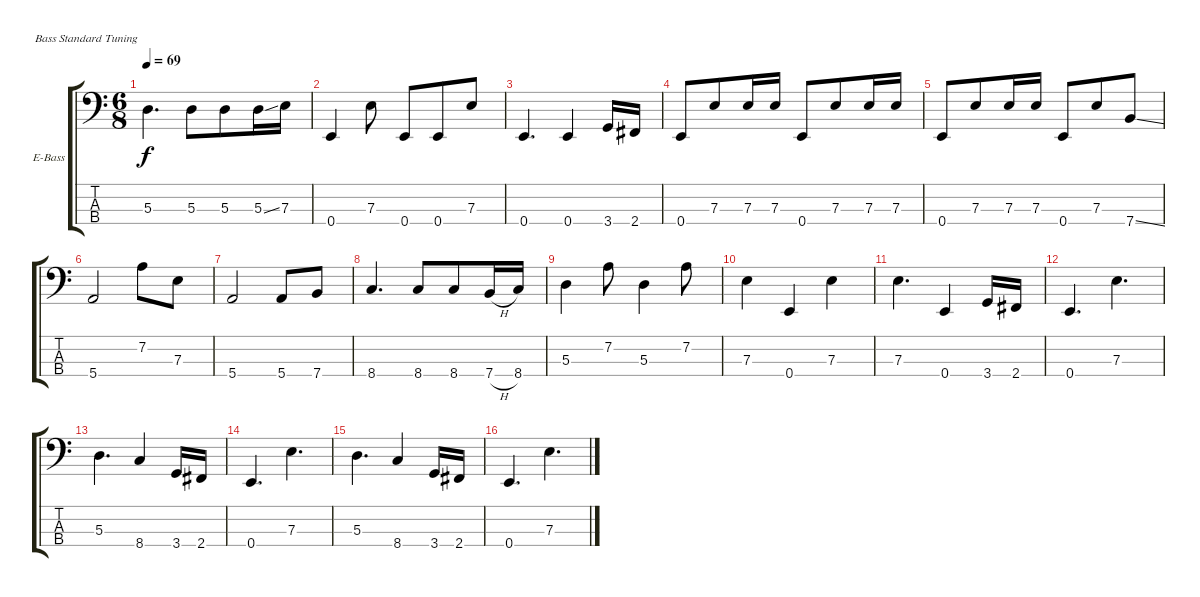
\defaultSystemsLayout 4
\bracketExtendMode groupsimilarinstruments
\firstSystemTrackNameOrientation horizontal
\otherSystemsTrackNameOrientation horizontal
\track ("Бас" "E-Bass") {instrument electricbassfinger}
\staff {score tabs}
\tuning (G2 D2 A1 E1)
\ts (6 8)
\tempo 69
\clef f4
\ks c
5.3.4{d dy f} 5.3.8 5.3.8 5.3{ss}.16 7.3.16 |
0.4.4 7.3.8 0.4.8 0.4.8 7.3.8 |
0.4.4{d} 0.4.4 3.4.16 2.4.16 |
0.4.8 7.3.8 7.3.16 7.3.16 0.4.8 7.3.8 7.3.16 7.3.16 |
0.4.8 7.3.8 7.3.16 7.3.16 0.4.8 7.3.8 7.4{ss}.8 |
5.4.2 7.2.8 7.3.8 |
5.4.2 5.4.8 7.4.8 |
8.4.4{d} 8.4.8 8.4.8 7.4{h}.16 8.4.16 |
5.3.4 7.2.8 5.3.4 7.2.8 |
7.3.4 0.4.4 7.3.4 |
7.3.4{d} 0.4.4 3.4.16 2.4.16 |
0.4.4{d} 7.3.4{d} |
5.3.4{d} 8.4.4 3.4.16 2.4.16 |
0.4.4{d} 7.3.4{d} |
5.3.4{d} 8.4.4 3.4.16 2.4.16 |
0.4.4{d} 7.3.4{d}
